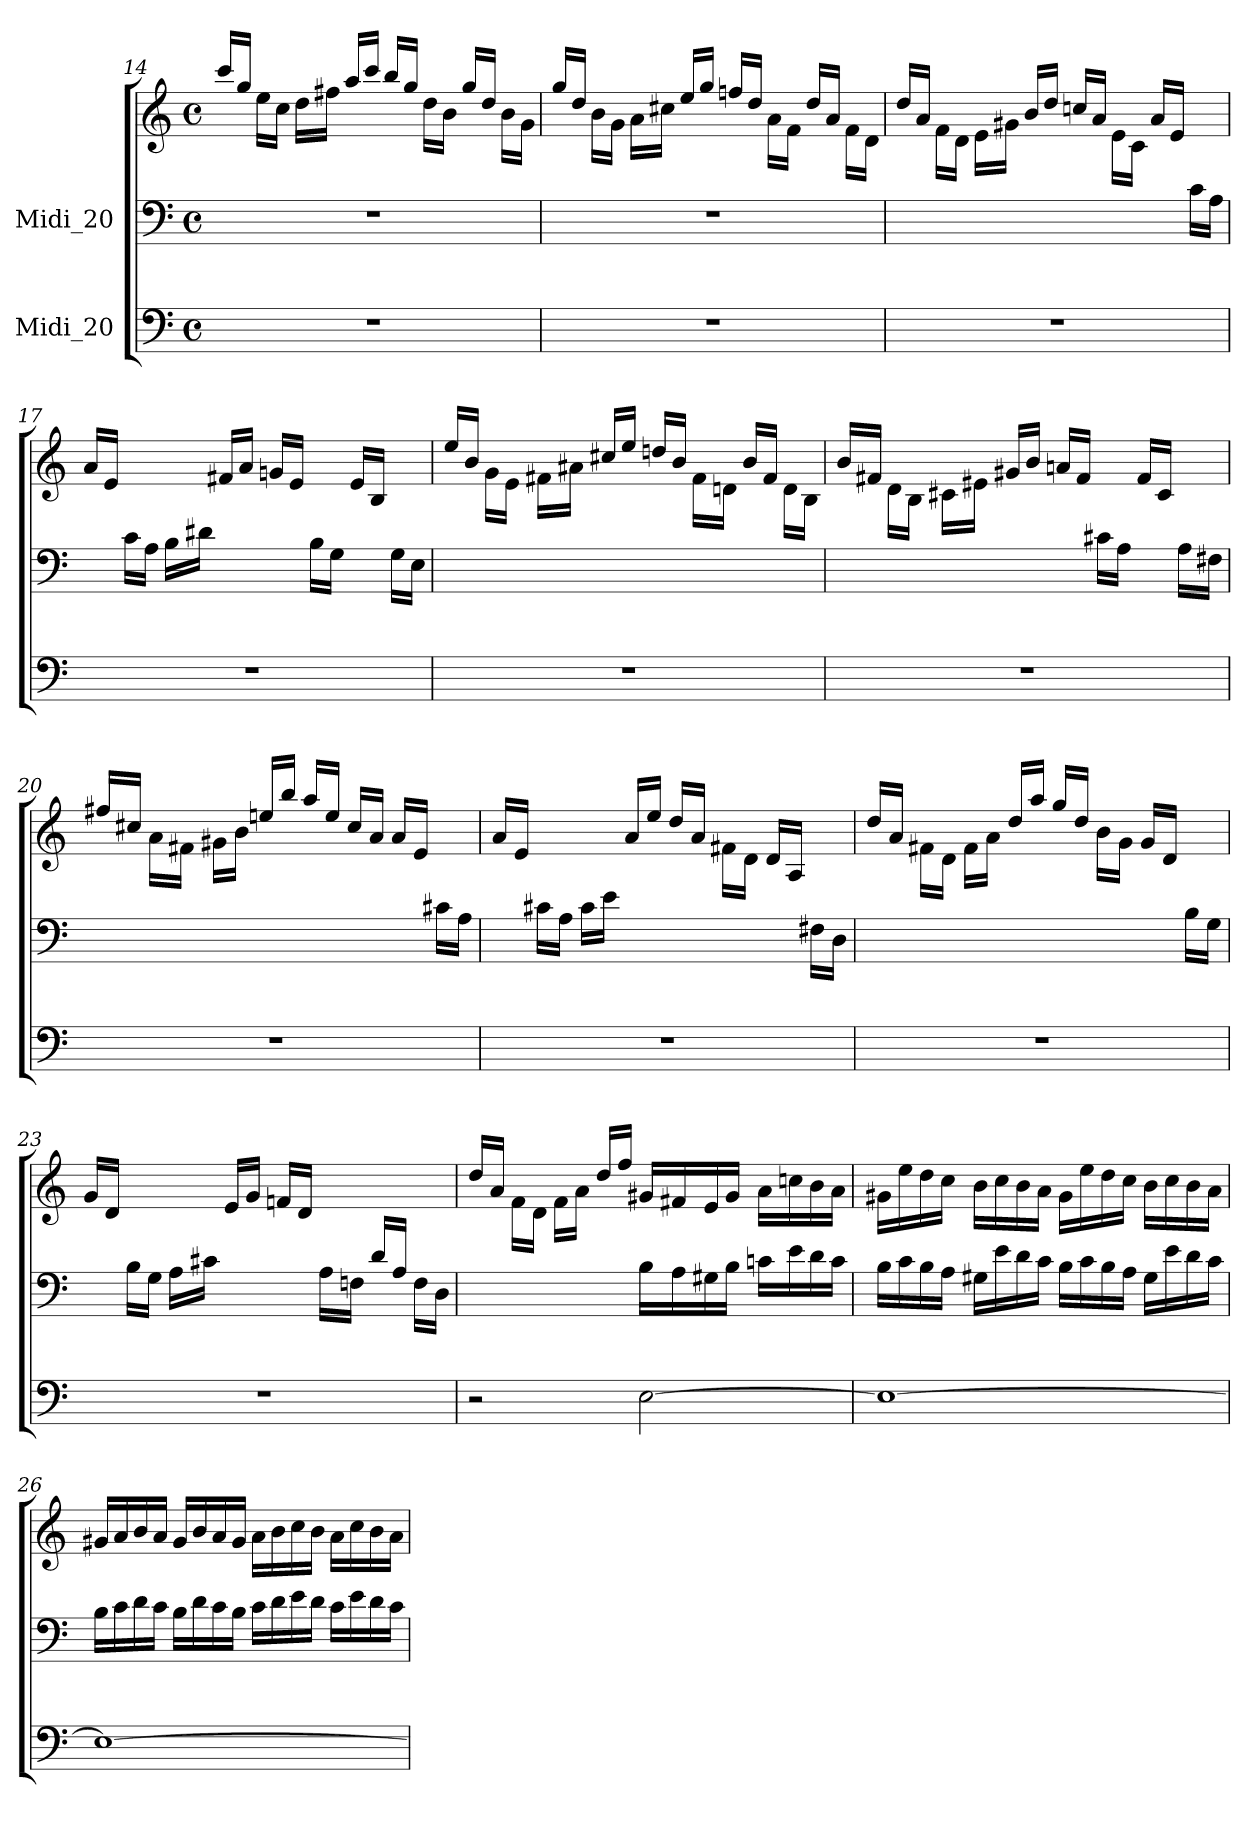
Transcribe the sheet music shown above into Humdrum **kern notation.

**kern	**kern	**kern
*part2	*part1	*part1
*staff3	*staff2	*staff1
*I"Midi_20	*I"Midi_20	*
*clefF4	*clefF4	*clefG2
*k[]	*k[]	*k[]
*M4/4	*M4/4	*M4/4
*met(c)	*met(c)	*met(c)
=14	=14	=14
*	*	*^
1r	1r	16ccc/LL	2ryy
.	.	16gg/JJ	.
.	.	16ee\LL	.
.	.	16cc\JJ	.
.	.	16dd\LL	.
.	.	16ff#X\JJ	.
.	.	16aa/LL	.
.	.	16ccc/JJ	.
.	.	16bb/LL	2ryy
.	.	16gg/JJ	.
.	.	16dd\LL	.
.	.	16b\JJ	.
.	.	16gg/LL	.
.	.	16dd/JJ	.
.	.	16b\LL	.
.	.	16g\JJ	.
=15	=15	=15	=15
1r	1r	16gg/LL	2ryy
.	.	16dd/JJ	.
.	.	16b\LL	.
.	.	16g\JJ	.
.	.	16a\LL	.
.	.	16cc#X\JJ	.
.	.	16ee/LL	.
.	.	16gg/JJ	.
.	.	16ffni/LL	2ryy
.	.	16dd/JJ	.
.	.	16a\LL	.
.	.	16f\JJ	.
.	.	16dd/LL	.
.	.	16a/JJ	.
.	.	16f\LL	.
.	.	16d\JJ	.
*	*	*v	*v
!!LO:PB:g=z
=16	=16	=16
1r	4ryy	16dd/LL
.	.	16a/JJ
.	.	16f\LL
.	.	16d\JJ
.	8ryy	16e\LL
.	.	16g#X\JJ
.	4ryy	16b/LL
.	.	16dd/JJ
.	.	16ccni/LL
.	.	16a/JJ
.	4ryy	16e\LL
.	.	16c\JJ
.	.	16a/LL
.	.	16e/JJ
.	16c\LL	8ryy
.	16A\JJ	.
=17	=17	=17
1r	8ryy	16a/LL
.	.	16e/JJ
.	16c\LL	4ryy
.	16A\JJ	.
.	16B\LL	.
.	16d#X\JJ	.
.	4ryy	16f#X/LL
.	.	16a/JJ
.	.	16gni/LL
.	.	16e/JJ
.	16B\LL	8ryy
.	16G\JJ	.
.	8ryy	16e/LL
.	.	16B/JJ
.	16G\LL	8ryy
.	16E\JJ	.
=18	=18	=18
1r	1ryy	16ee/LL
.	.	16b/JJ
.	.	16g\LL
.	.	16e\JJ
.	.	16f#X\LL
.	.	16a#X\JJ
.	.	16cc#X/LL
.	.	16ee/JJ
.	.	16ddni/LL
.	.	16b/JJ
.	.	16f#\LL
.	.	16dni\JJ
.	.	16b/LL
.	.	16f#/JJ
.	.	16d\LL
.	.	16B\JJ
!!LO:LB:g=z
=19	=19	=19
1r	8ryy	16b/LL
.	.	16f#X/JJ
.	8ryy	16d\LL
.	.	16B\JJ
.	8ryy	16c#X\LL
.	.	16e#X\JJ
.	8ryy	16g#X/LL
.	.	16b/JJ
.	8ryy	16ani/LL
.	.	16f#/JJ
.	16c#X\LL	8ryy
.	16A\JJ	.
.	8ryy	16f#/LL
.	.	16c#/JJ
.	16A\LL	8ryy
.	16F#X\JJ	.
!!LO:LB:g=z
=20	=20	=20
1r	2ryy	16ff#X/LL
.	.	16cc#X/JJ
.	.	16a\LL
.	.	16f#X\JJ
.	.	16g#X\LL
.	.	16b\JJ
.	.	16eeni/LL
.	.	16bb/JJ
.	4ryy	16aa/LL
.	.	16ee/JJ
.	.	16cc#/LL
.	.	16a/JJ
.	8ryy	16a/LL
.	.	16e/JJ
.	16c#X\LL	8ryy
.	16A\JJ	.
=21	=21	=21
1r	8ryy	16a/LL
.	.	16e/JJ
.	16c#X\LL	8ryy
.	16A\JJ	.
.	16c#\LL	8ryy
.	16e\JJ	.
.	8ryy	16a/LL
.	.	16ee/JJ
.	8ryy	16dd/LL
.	.	16a/JJ
.	8ryy	16f#X\LL
.	.	16d\JJ
.	8ryy	16d/LL
.	.	16A/JJ
.	16F#X\LL	8ryy
.	16D\JJ	.
=22	=22	=22
1r	8ryy	16dd/LL
.	.	16a/JJ
.	8ryy	16f#X\LL
.	.	16d\JJ
.	8ryy	16f#\LL
.	.	16a\JJ
.	8ryy	16dd/LL
.	.	16aa/JJ
.	8ryy	16gg/LL
.	.	16dd/JJ
.	8ryy	16b\LL
.	.	16g\JJ
.	8ryy	16g/LL
.	.	16d/JJ
.	16B\LL	8ryy
.	16G\JJ	.
=23	=23	=23
1r	8ryy	16g/LL
.	.	16d/JJ
.	16B\LL	8ryy
.	16G\JJ	.
.	16A\LL	8ryy
.	16c#X\JJ	.
.	8ryy	16e/LL
.	.	16g/JJ
.	8ryy	16fni/LL
.	.	16d/JJ
.	16A\LL	8ryy
.	16Fni\JJ	.
.	16d/LL	8ryy
.	16A/JJ	.
.	16F\LL	8ryy
.	16D\JJ	.
!!LO:PB:g=z
=24	=24	=24
2r	2ryy	16dd/LL
.	.	16a/JJ
.	.	16f\LL
.	.	16d\JJ
.	.	16f\LL
.	.	16a\JJ
.	.	16dd/LL
.	.	16ff/JJ
[2E\	16B\LL	16g#X/LL
.	16A\	16f#X/
.	16G#X\	16e/
.	16B\JJ	16g#/JJ
.	16cni\LL	16a\LL
.	16e\	16ccni\
.	16d\	16b\
.	16c\JJ	16a\JJ
=25	=25	=25
1E_	16B\LL	16g#X\LL
.	16c\	16ee\
.	16B\	16dd\
.	16A\JJ	16cc\JJ
.	16G#X\LL	16b\LL
.	16e\	16cc\
.	16d\	16b\
.	16c\JJ	16a\JJ
.	16B\LL	16g#\LL
.	16c\	16ee\
.	16B\	16dd\
.	16A\JJ	16cc\JJ
.	16G#\LL	16b\LL
.	16e\	16cc\
.	16d\	16b\
.	16c\JJ	16a\JJ
=26	=26	=26
1E_	16B\LL	16g#X/LL
.	16c\	16a/
.	16d\	16b/
.	16c\JJ	16a/JJ
.	16B\LL	16g#/LL
.	16d\	16b/
.	16c\	16a/
.	16B\JJ	16g#/JJ
.	16c\LL	16a\LL
.	16d\	16b\
.	16e\	16cc\
.	16d\JJ	16b\JJ
.	16c\LL	16a\LL
.	16e\	16cc\
.	16d\	16b\
.	16c\JJ	16a\JJ
=	=	=
*-	*-	*-
